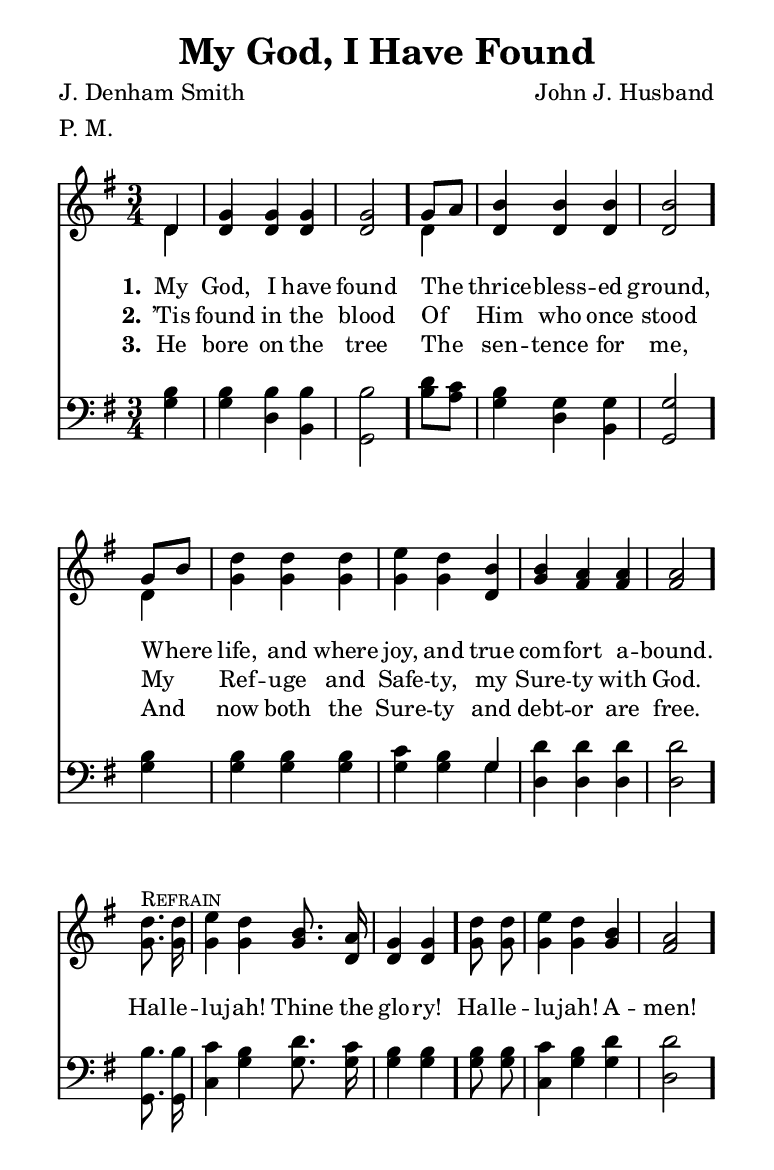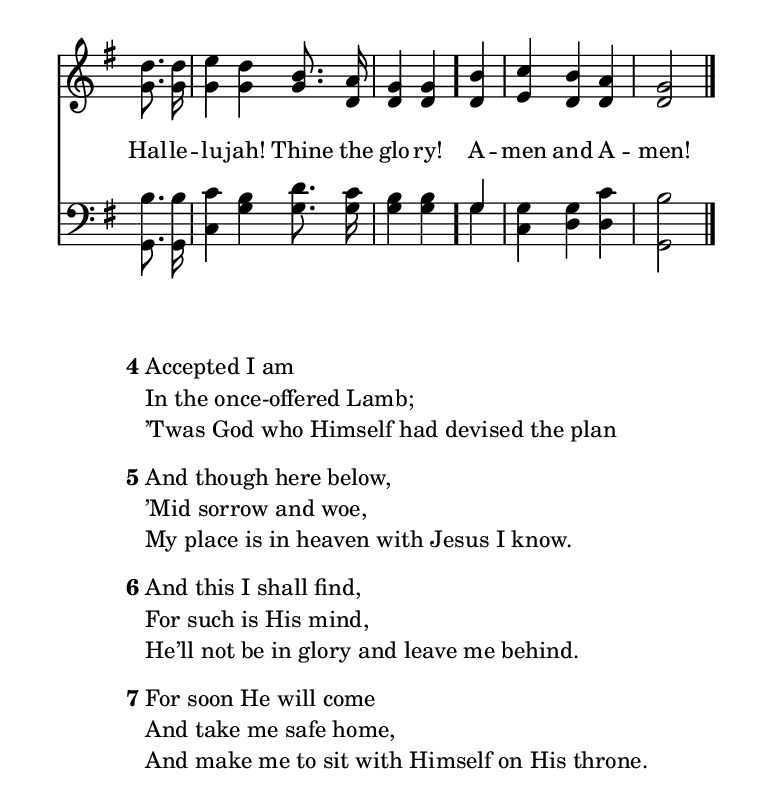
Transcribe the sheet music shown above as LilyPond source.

\include "common/global.ily"
\paper {
  \include "common/paper.ily"
  system-count = #(cond (is-eogsized 4) (#t #f))
}

\header{
  hymnnumber = "242"
  title = "My God, I Have Found"
  tunename = ""
  meter = "P. M."
  poet = "J. Denham Smith"
  composer = "John J. Husband"
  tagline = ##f
}

global = {
  \include "common/overrides.ily"
  \override Staff.TimeSignature.style = #'numbered
  \time 3/4
  \override Score.MetronomeMark.transparent = ##t % hide all fermata changes too
  \tempo 4=100
  \key g \major
  \partial 4
  \autoBeamOff
}

notesSoprano = {
\global
\relative c' {

  d4 | g g g | g2
  g8[ a] | b4 b b | b2
  g8[ b] | d4 d d | e d b | b a a | a2

  \eogbreak
  << s^\markup { \small \caps "Refrain" }
  { d8. d16 | e4 d b8. a16 | g4 g } >>
  d'8 d | e4 d b | a2
  d8. d16 | e4 d b8. a16 | g4 g
  b4 | c b a | g2

  \bar "|."

}
}

notesAlto = {
\global
\relative e' {

  d4 | d d d | d2
  d4 | d d d | d2
  d4 | g g g | g g d | g fis fis | fis2

  g8. g16 | g4 g g8. d16 | d4 d
  g8 g | g4 g g | fis2
  g8. g16 | g4 g g8. d16 | d4 d
  d4 | e d d | d2

}
}

notesTenor = {
\global
\relative a {

  b4 | b b b | b2
  d8[ c] | b4 g g | g2
  b4 | b b b | c b g | d' d d | d2

  b8. b16 | c4 b d8. c16 | b4 b
  b8 b | c4 b d | d2
  b8. b16 | c4 b d8. c16 | b4 b
  g4 | g g c4 | b2

}
}

notesBass = {
\global
\relative f {

  g4 | g d b | g2
  b'8[ a] | g4 d b | g2
  g'4 | g g g | g g g | d d d | d2

  g,8. g16 | c4 g' g8. g16 | g4 g
  g8 g | c,4 g' g | d2
  g,8. g16 | c4 g' g8. g16 | g4 g
  g4 | c, d d | g,2

}
}

Refrain = \lyricmode {

Hal -- le -- lu -- jah! Thine the glo -- ry! \bar "."
Hal -- le -- lu -- jah! A -- men! \bar "."
Hal -- le -- lu -- jah! Thine the glo -- ry! \bar "."
A -- men and A -- men! \bar "."

}

wordsA = \lyricmode {
\set stanza = "1."

My God, I have found \bar "."
The thrice -- bless -- ed ground, \bar "."
Where life, and where joy, and true com -- fort a -- bound. \bar "."

}

wordsB = \lyricmode {
\set stanza = "2."

’Tis found in the blood
Of Him who once stood
My Ref -- uge and Safe -- ty, my Sure -- ty with God.

\Refrain

}

wordsC = \lyricmode {
\set stanza = "3."

He bore on the tree
The sen -- tence for me,
And now both the Sure -- ty and debt -- or are free.

}

wordsD = \markuplist {

\line { Accepted I am }
\line { In the once-offered Lamb; }
\line { ’Twas God who Himself had devised the plan }

}

wordsE = \markuplist {

\line { And though here below, }
\line { ’Mid sorrow and woe, }
\line { My place is in heaven with Jesus I know. }

}

wordsF = \markuplist {

\line { And this I shall find, }
\line { For such is His mind, }
\line { He’ll not be in glory and leave me behind. }

}

wordsG = \markuplist {

\line { For soon He will come }
\line { And take me safe home, }
\line { And make me to sit with Himself on His throne. }

}

\score {
  \context ChoirStaff <<
    \context Staff = upper <<
      \set Staff.autoBeaming = ##f
      \set ChoirStaff.systemStartDelimiter = #'SystemStartBar
      \set ChoirStaff.printPartCombineTexts = ##f
      \partcombine #'(2 . 9) \notesSoprano \notesAlto
      \context NullVoice = sopranos { \voiceOne << \notesSoprano >> }
      \context NullVoice = altos { \voiceTwo << \notesAlto >> }
      \context Lyrics = one   \lyricsto sopranos \wordsA
      \context Lyrics = two   \lyricsto sopranos \wordsB
      \context Lyrics = three \lyricsto sopranos \wordsC
    >>
    \context Staff = men <<
      \set Staff.autoBeaming = ##f
      \clef bass
      \set ChoirStaff.printPartCombineTexts = ##f
      \partcombine #'(2 . 9) \notesTenor \notesBass
      \context NullVoice = tenors { \voiceOne << \notesTenor >> }
      \context NullVoice = basses { \voiceTwo << \notesBass >> }
    >>
  >>
  \layout {
    \include "common/layout.ily"
  }
  \midi{
    \include "common/midi.ily"
  }
}

\noPageBreak

\markup { \fill-line { \column {
  \line{ \bold 4 \column { \wordsD } } \combine \null \vspace #0.4
  \line{ \bold 5 \column { \wordsE } } \combine \null \vspace #0.4
  \line{ \bold 6 \column { \wordsF } } \combine \null \vspace #0.4
  \line{ \bold 7 \column { \wordsG } } \combine \null \vspace #0.4
} } }

\version "2.19.49"  % necessary for upgrading to future LilyPond versions.

% vi:set et ts=2 sw=2 ai nocindent syntax=lilypond:
